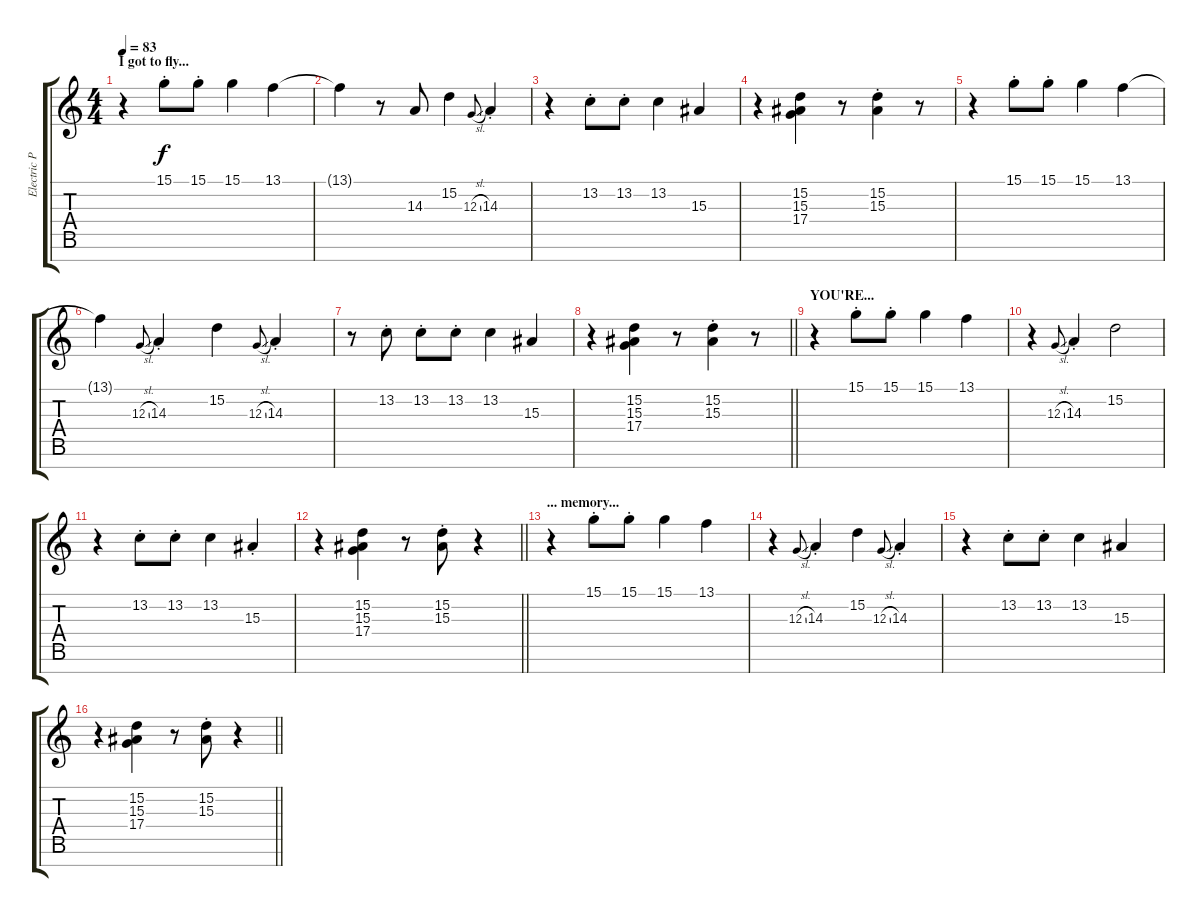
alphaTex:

\track ("Electric Piano L (Keith)" "Electric P") {instrument electricpiano2}
\staff {score tabs}
\tuning (E4 B3 G3 D3 A2 E2 B1) {hide}
\ts (4 4)
\section ("" "I got to fly...")
\tempo 83
\clef g2
\ks c
r.4{dy f} 15.1{st}.8 15.1{st}.8 15.1.4 13.1.4 |
13.1{t}.4 r.8 14.3.8 15.2.4 12.3{sl}.8{gr onbeat} 14.3{st}.4 |
r.4 13.2{st}.8 13.2{st}.8 13.2.4 15.3.4 |
r.4 (15.2 15.3 17.4).4 r.8 (15.2{st} 15.3{st}).4 r.8 |
r.4 15.1{st}.8 15.1{st}.8 15.1.4 13.1.4 |
13.1{t}.4 12.3{sl}.8{gr onbeat} 14.3{st}.4 15.2.4 12.3{sl}.8{gr onbeat} 14.3{st}.4 |
r.8 13.2{st}.8 13.2{st}.8 13.2{st}.8 13.2.4 15.3.4 |
\barLineRight lightlight
r.4 (15.2 15.3 17.4).4 r.8 (15.2{st} 15.3{st}).4 r.8 |
\section ("" "YOU'RE...")
r.4 15.1{st}.8 15.1{st}.8 15.1.4 13.1.4 |
r.4 12.3{sl}.8{gr onbeat} 14.3{st}.4 15.2.2 |
r.4 13.2{st}.8 13.2{st}.8 13.2.4 15.3{st}.4 |
\barLineRight lightlight
r.4 (15.2 15.3 17.4).4 r.8 (15.2{st} 15.3{st}).8 r.4 |
\section ("" "... memory...")
r.4 15.1{st}.8 15.1{st}.8 15.1.4 13.1.4 |
r.4 12.3{sl}.8{gr onbeat} 14.3{st}.4 15.2.4 12.3{sl}.8{gr onbeat} 14.3{st}.4 |
r.4 13.2{st}.8 13.2{st}.8 13.2.4 15.3.4 |
\barLineRight lightlight
r.4 (15.2 15.3 17.4).4 r.8 (15.2{st} 15.3{st}).8 r.4
